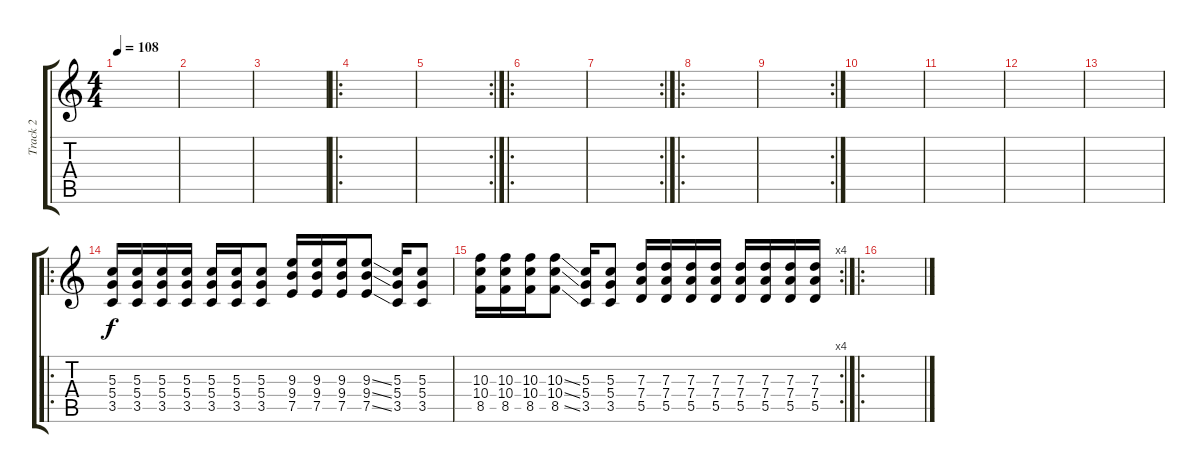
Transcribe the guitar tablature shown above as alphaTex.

\track ("Track 2" "Track 2") {instrument distortionguitar}
\staff {score tabs}
\tuning (E4 B3 G3 D3 A2 E2) {hide}
\ts (4 4)
\tempo 108
\clef g2
\ks c
|
|
|
\ro
|
\rc 2
|
\ro
|
\rc 2
|
\ro
|
\rc 2
|
|
|
|
|
\ro
(5.3 5.4 3.5).16 (5.3 5.4 3.5).16 (5.3 5.4 3.5).16 (5.3 5.4 3.5).16 (5.3 5.4 3.5).16 (5.3 5.4 3.5).16 (5.3 5.4 3.5).8 (9.3 9.4 7.5).16 (9.3 9.4 7.5).16 (9.3 9.4 7.5).16 (9.3{ss} 9.4{ss} 7.5{ss}).8 (5.3 5.4 3.5).16 (5.3 5.4 3.5).8 |
\rc 4
(10.3 10.4 8.5).16 (10.3 10.4 8.5).16 (10.3 10.4 8.5).16 (10.3{ss} 10.4{ss} 8.5{ss}).8 (5.3 5.4 3.5).16 (5.3 5.4 3.5).8 (7.3 7.4 5.5).16 (7.3 7.4 5.5).16 (7.3 7.4 5.5).16 (7.3 7.4 5.5).16 (7.3 7.4 5.5).16 (7.3 7.4 5.5).16 (7.3 7.4 5.5).16 (7.3 7.4 5.5).16 |
\ro
